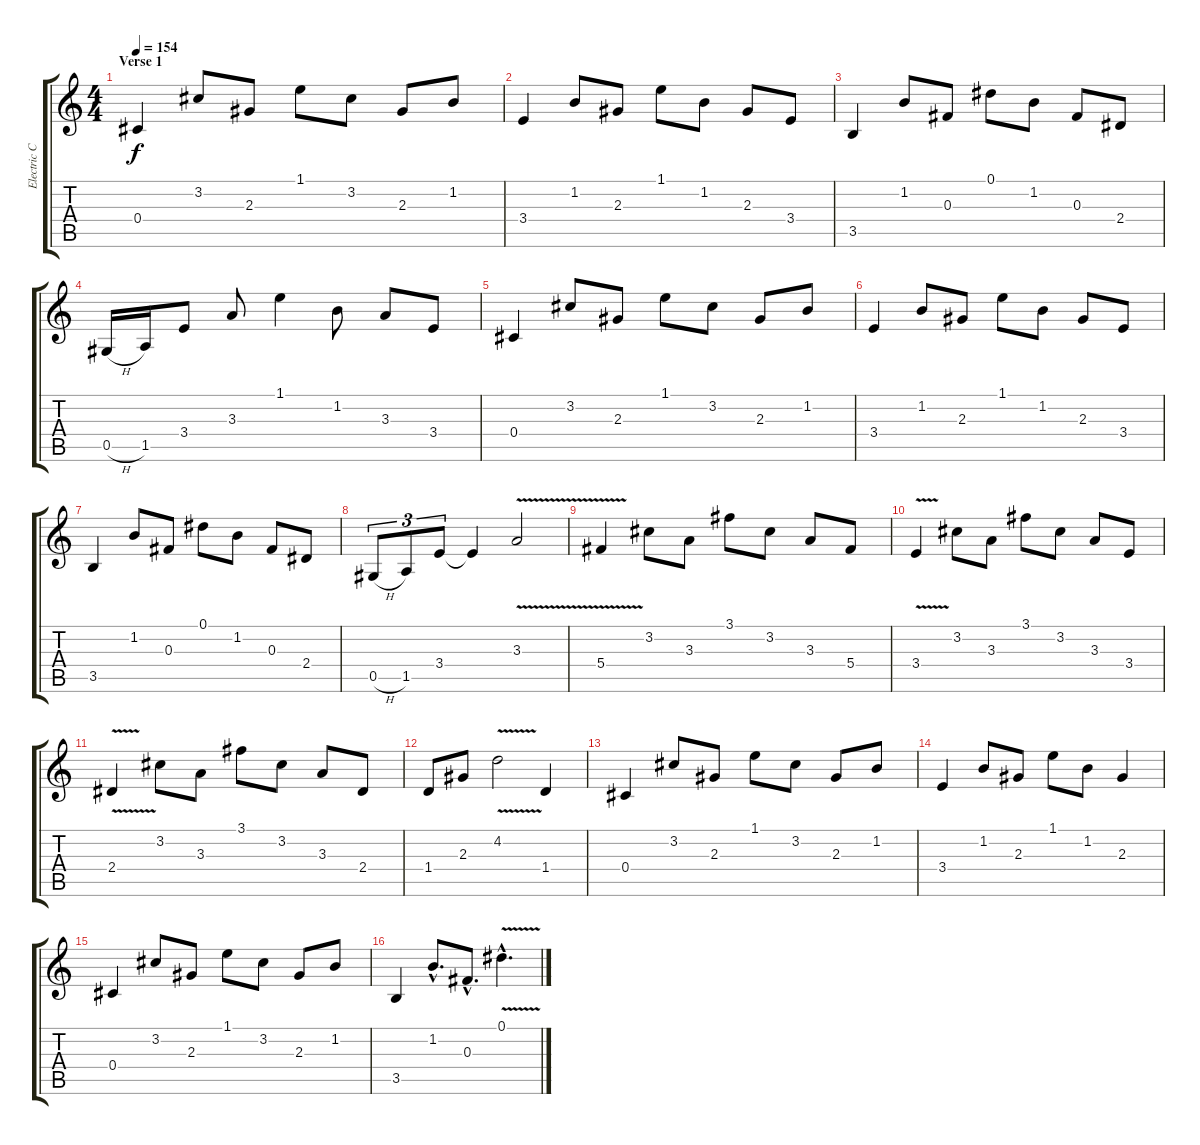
\track ("Electric Clean Guitar" "Electric C") {instrument electricguitarclean}
\staff {score tabs}
\tuning (Eb4 Bb3 Gb3 Db3 Ab2 Eb2) {hide}
\ts (4 4)
\section ("" "Verse 1")
\tempo 154
\clef g2
\ks c
0.4.4{dy f} 3.2.8 2.3.8 1.1.8 3.2.8 2.3.8 1.2.8 |
3.4.4 1.2.8 2.3.8 1.1.8 1.2.8 2.3.8 3.4.8 |
3.5.4 1.2.8 0.3.8 0.1.8 1.2.8 0.3.8 2.4.8 |
0.5{h}.16 1.5.16 3.4.8 3.3.8 1.1.4 1.2.8 3.3.8 3.4.8 |
0.4.4 3.2.8 2.3.8 1.1.8 3.2.8 2.3.8 1.2.8 |
3.4.4 1.2.8 2.3.8 1.1.8 1.2.8 2.3.8 3.4.8 |
3.5.4 1.2.8 0.3.8 0.1.8 1.2.8 0.3.8 2.4.8 |
0.5{h}.8{tu (3 2)} 1.5.8{tu (3 2)} 3.4.8{tu (3 2)} 3.4{t}.4 3.3{v}.2 |
5.4{v}.4 3.2.8 3.3.8 3.1.8 3.2.8 3.3.8 5.4.8 |
3.4{v}.4 3.2.8 3.3.8 3.1.8 3.2.8 3.3.8 3.4.8 |
2.4{v}.4 3.2.8 3.3.8 3.1.8 3.2.8 3.3.8 2.4.8 |
1.4.8 2.3.8 4.2{v}.2 1.4.4 |
0.4.4 3.2.8 2.3.8 1.1.8 3.2.8 2.3.8 1.2.8 |
3.4.4 1.2.8 2.3.8 1.1.8 1.2.8 2.3.4 |
0.4.4 3.2.8 2.3.8 1.1.8 3.2.8 2.3.8 1.2.8 |
3.5.4 1.2{hac}.8{d} 0.3{hac}.8{d} 0.1{v hac}.4{d}
